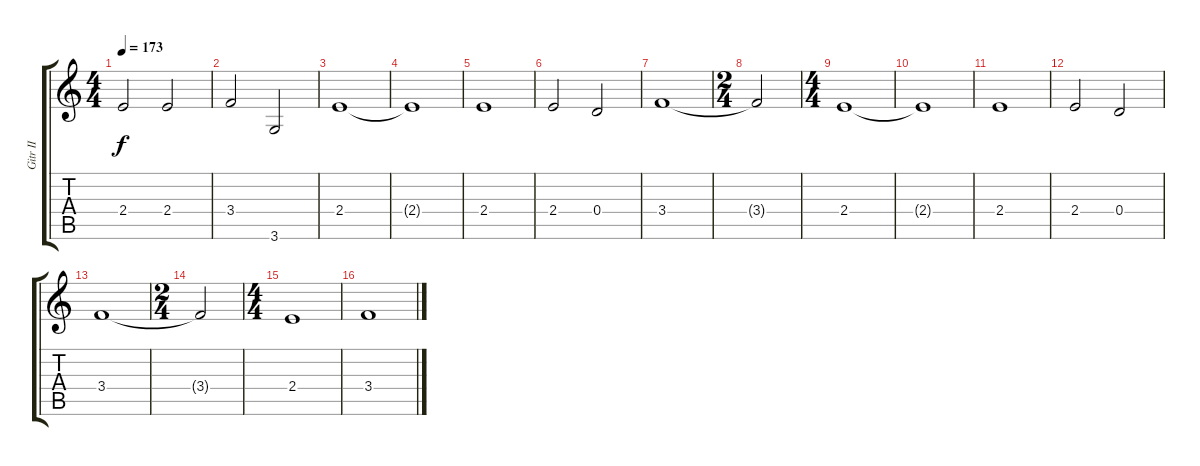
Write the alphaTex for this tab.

\track ("Gitr II" "Gitr II") {instrument acousticguitarnylon}
\staff {score tabs}
\tuning (E4 B3 G3 D3 A2 E2) {hide}
\ts (4 4)
\tempo 173
\clef g2
\ks c
2.4.2{dy f} 2.4.2 |
3.4.2 3.6.2 |
2.4.1 |
2.4{t}.1 |
2.4.1 |
2.4.2 0.4.2 |
3.4.1 |
\ts (2 4)
3.4{t}.2 |
\ts (4 4)
2.4.1 |
2.4{t}.1 |
2.4.1 |
2.4.2 0.4.2 |
3.4.1 |
\ts (2 4)
3.4{t}.2 |
\ts (4 4)
2.4.1 |
3.4.1
